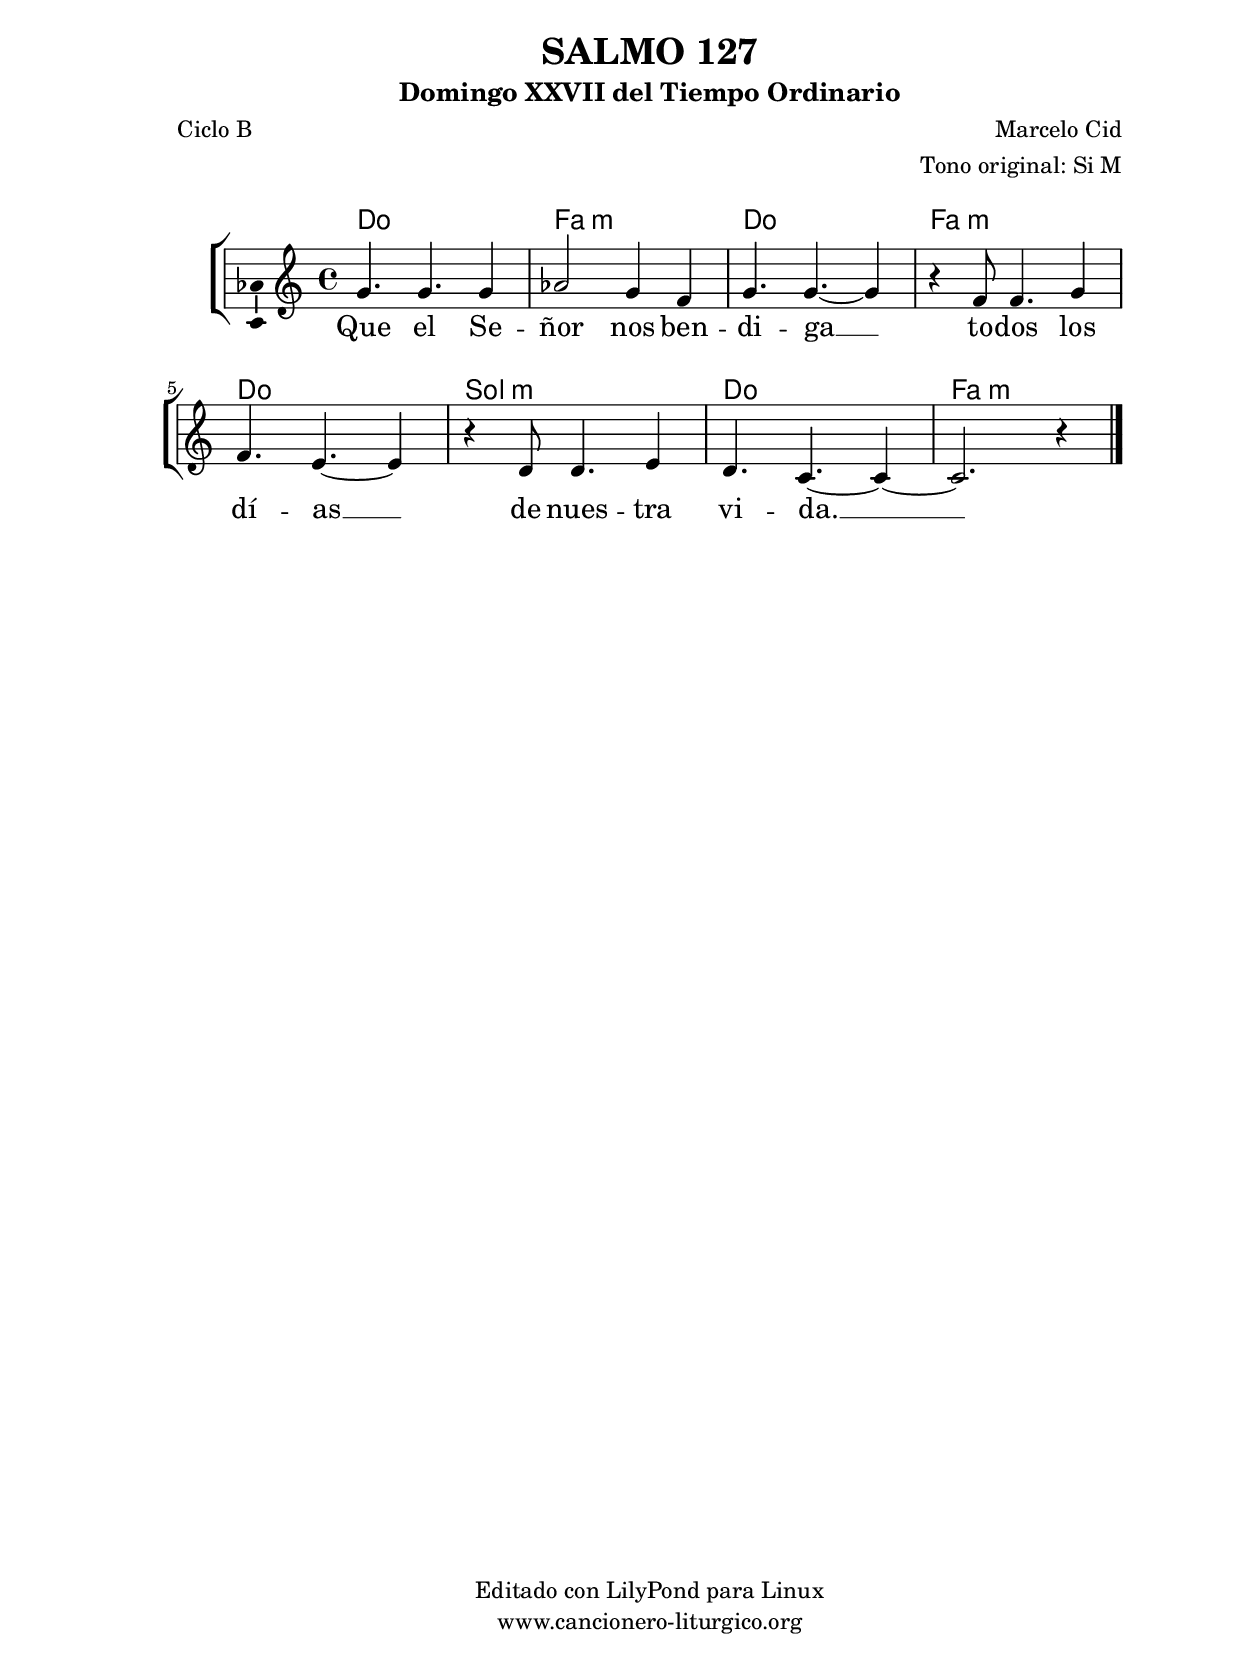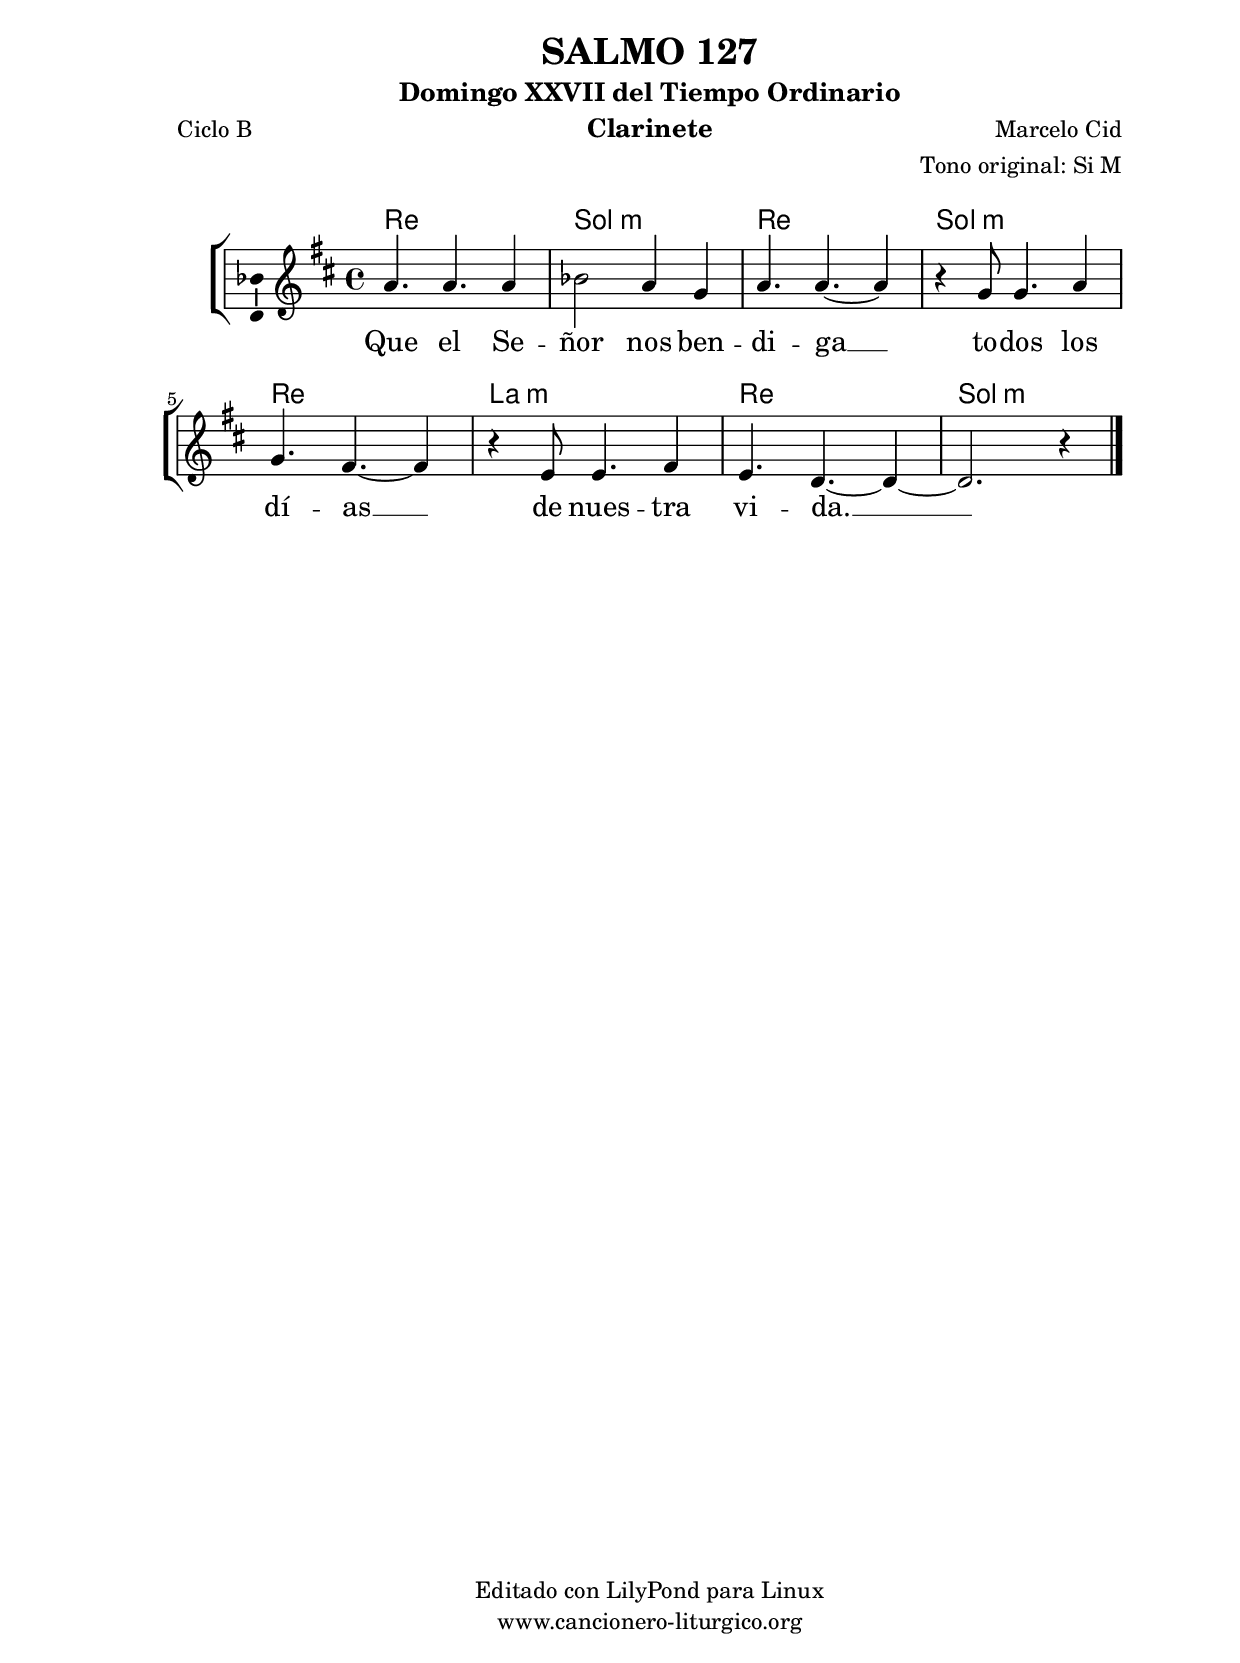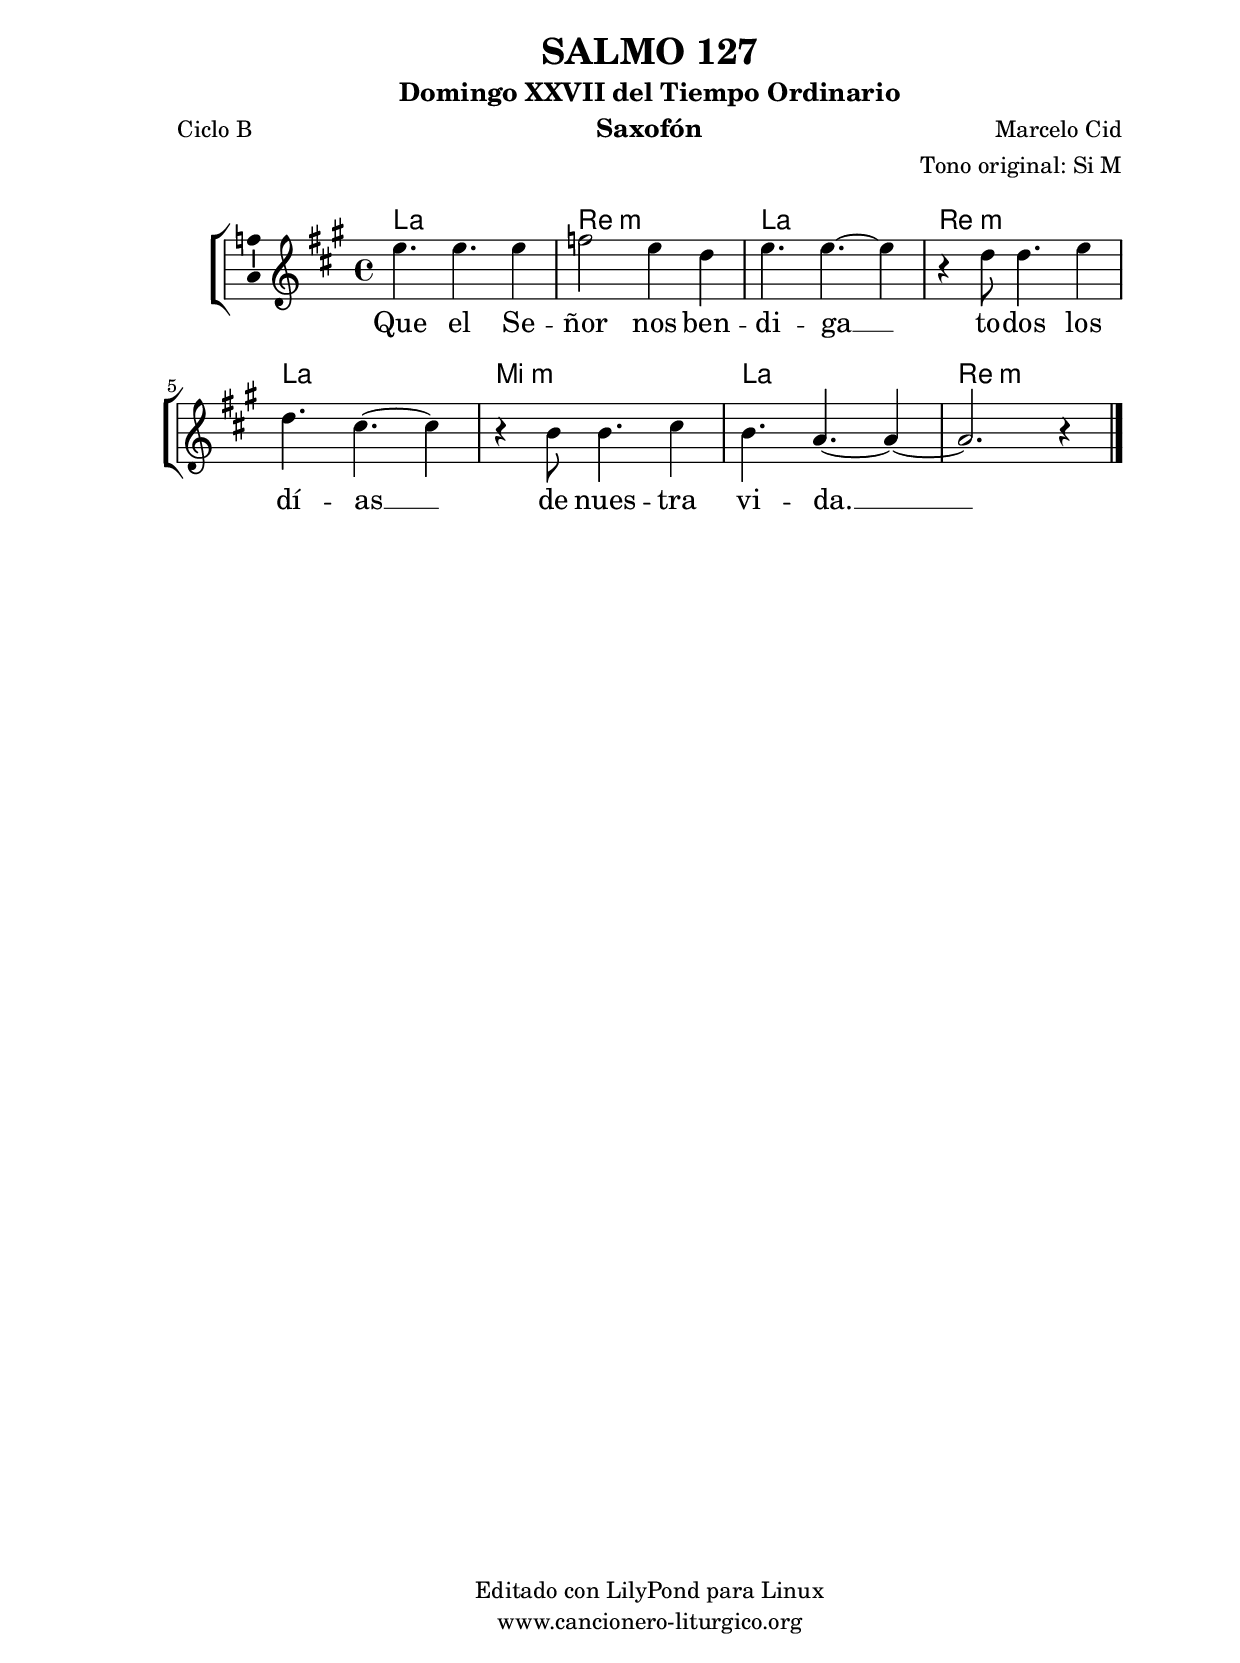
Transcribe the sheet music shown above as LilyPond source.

%
%para convertir .midi en .wav:
%timidity filename.midi -Ow -o finename.wav
%
%
%Para convertir de .wav a .mp3:
%lame -h -m j filename.wav
%
%
%para escuchar el midi:
%timidity nombrefichero.midi
%


%versión de lilypond para la que se ha escrito esta partitura:
\version "2.16.0"

	%Tamaño papel
	#(set-default-paper-size "a4")
	%Tamaño partitura
	#(set-global-staff-size 20)
	%No responde al pulsar sobre una nota
	#(ly:set-option 'point-and-click #f)

%parámetros del encabezamiento:
\header {
	title = "SALMO 127"
	subtitle = "Domingo XXVII del Tiempo Ordinario"
	composer = "Marcelo Cid"
	poet = "Ciclo B"
	meter = ""
	arranger = "Tono original: Si M"
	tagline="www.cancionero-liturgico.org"
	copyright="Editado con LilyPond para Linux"
	}

%parámetros asociados al papel:
\paper  {
	oddHeaderMarkup = \markup {\fill-line { \on-the-fly #not-first-page \fromproperty #'header:title \on-the-fly #not-first-page \fromproperty #'header:composer }}
	evenHeaderMarkup = \markup {\fill-line { \fromproperty #'header:composer \fromproperty #'header:title }}
	#(set-paper-size "a4")
	print-page-number = ##f
	first-page-number = 1
	print-first-page-number = ##f
%	head-separation = 3.0 \cm
	top-margin = 2.0 \cm
	bottom-margin = 0.5\cm
%%%	bottom-margin = -1.0\cm
	left-margin = 3.0 \cm
	line-width = 16.0 \cm 
	indent = 8\mm
	interscoreline = 2.\mm
	between-system-space = 15\mm
%	para que las partituras no llenen la hoja:
	ragged-bottom = ##t
%	idem para la última hoja:
	ragged-last-bottom = ##f
%	para que las partituras llenen el ancho del papel:
	ragged-last = ##f
	after-title-space = 2.5 \cm
%page-count=1
%system-count=1

	%Flexible Vertical Spacing
%	markup-markup-spacing =
%	#'((basic-distance . 15) (minimum-distance . 15) (padding . 3))
	markup-system-spacing =
	#'((basic-distance . 15) (minimum-distance . 15) (padding . 3))
	system-system-spacing =
	#'((basic-distance . 15) (minimum-distance . 15) (padding . 3))
	score-system-spacing =
	#'((basic-distance . 15) (minimum-distance . 15) (padding . 5))
%	top-system-spacing = % header
%	#'((basic-distance . 8) (minimum-distance . 0) (padding . 3))
%	top-markup-spacing =
%	#'((basic-distance . 20) (minimum-distance . 20) (padding . 3))
	last-bottom-spacing = % footer
	#'((basic-distance . 5) (minimum-distance . 5) (padding . 3))
%	score-markup-spacing =
%	#'((basic-distance . 16) (minimum-distance . 13) (padding . 3))

	}


%parámetros que afectan a toda la partitura:
global =  {
	%clave de sol (G):
	\clef G
	%armadura:
	\transpose b c
	\key b \major
	\tempo 4=95
	\set Score.tempoHideNote = ##t
	}


acordes = {
	\italianChords
	\chordmode {
	\transpose b c
{

b1 e:m b e:m b fis:m b e:m

	}
	}
}

melodia = 
	\transpose b c'
{
	\relative c'{

\time 4/4

fis4. fis fis4
g2 fis4 e
fis4. fis~fis4
r4 e8 e4. fis4
e4. dis~dis4
r4 cis8 cis4. dis4
cis4. b~b4~b2. r4

	\bar "|."
	}
	}


texto = \lyricmode {
Que el Se -- ñor nos ben -- di -- ga __
to -- dos los dí -- as __ de nues -- tra vi -- da. __
	}


acordesStaff = \context ChordNames = acordesStaff <<
	\set chordChanges = ##t
	\acordes
	>>


vozStaff = \context Voice = vozStaff
\with {\consists "Ambitus_engraver"}
<<
%	\set Staff.instrumentName = ""
%	\set Staff.shortInstrumentName = ""
%	\set Staff.midiInstrument = #"clarinet"
%	\set Staff.midiInstrument = #"cello"
%	\set Staff.midiInstrument = #"flute"
	\set Staff.midiInstrument = #"electric guitar (jazz)"
%	\set Staff.midiInstrument = #"english horn"
%	\set Staff.midiInstrument = #"violin"
%	\set Staff.midiInstrument = #"glockenspiel"
	\set Staff.midiMinimumVolume = #0.7
	\set Staff.midiMaximumVolume = #0.9
	\global
	\melodia
	>>


textoStaff = \context Lyrics = textoStaff <<
	\lyricsto vozStaff \texto
	>>

\book {
	\score {
		\context ChoirStaff {
			\override StaffGroup.SystemStartBracket #'collapse-height = #1
			\override Score.SystemStartBar #'collapse-height = #1
			<<
			\acordesStaff
			\vozStaff
			\textoStaff
			>>
			}
		\layout {
	    		\context {
				\Lyrics
				\override LyricText #'font-size = #2
				}
	   		 \context {
				\Score
				%fontSize = #3
				\override StaffSymbol #'staff-space = #(magstep +3)
				%\override Beam #'thickness = #0.55
				%\override SpacingSpanner #'spacing-increment = #1.0
				%\override Slur #'height-limit = #1.5
				}
			}
		}
	\score {
		\unfoldRepeats
		\context ChoirStaff {
			<<
			\acordesStaff
			\vozStaff
			>>
			}
		\midi {
	  		\context {
	  			\Score
				tempoWholesPerMinute = #(ly:make-moment 70 4)
				}
			}
		}
	}

%Partitura para clarinete
#(define output-suffix "C")
\book {
	\header{
		instrument = "Clarinete"
		}
	\score {
		\context ChoirStaff {
			\override StaffGroup.SystemStartBracket #'collapse-height = #1
			\override Score.SystemStartBar #'collapse-height = #1
\transpose c d
			<<
			\acordesStaff
			\vozStaff
			\textoStaff
			>>
			}
		\layout {
	    		\context {
				\Lyrics
				\override LyricText #'font-size = #2
				}
	   		 \context {
				\Score
				%fontSize = #3
				\override StaffSymbol #'staff-space = #(magstep +3)
				%\override Beam #'thickness = #0.55
				%\override SpacingSpanner #'spacing-increment = #1.0
				%\override Slur #'height-limit = #1.5
				}
			}
		}
	}

%Partitura para saxofón
#(define output-suffix "S")
\book {
	\header{
		instrument = "Saxofón"
		}
	\score {
		\context ChoirStaff {
			\override StaffGroup.SystemStartBracket #'collapse-height = #1
			\override Score.SystemStartBar #'collapse-height = #1
\transpose c a
			<<
			\acordesStaff
			\vozStaff
			\textoStaff
			>>
			}
		\layout {
	    		\context {
				\Lyrics
				\override LyricText #'font-size = #2
				}
	   		 \context {
				\Score
				%fontSize = #3
				\override StaffSymbol #'staff-space = #(magstep +3)
				%\override Beam #'thickness = #0.55
				%\override SpacingSpanner #'spacing-increment = #1.0
				%\override Slur #'height-limit = #1.5
				}
			}
		}
	}

